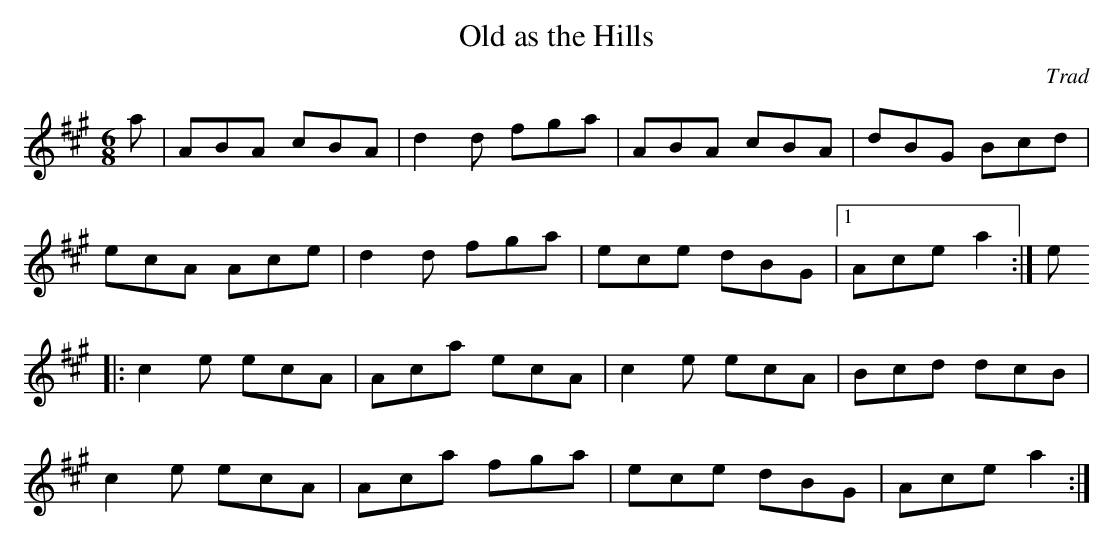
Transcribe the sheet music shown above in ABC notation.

X:1
T:Old as the Hills
C:Trad
M:6/8
L:1/8
K:A
L:1/8
a|ABA cBA|d2d fga|ABA cBA|dBG Bcd|!
ecA Ace|d2d fga|ece dBG|1 Ace a2:|e!
|:c2e ecA|Aca ecA|c2e ecA|Bcd dcB|!
c2e ecA|Aca fga|ece dBG|Ace a2:|!
